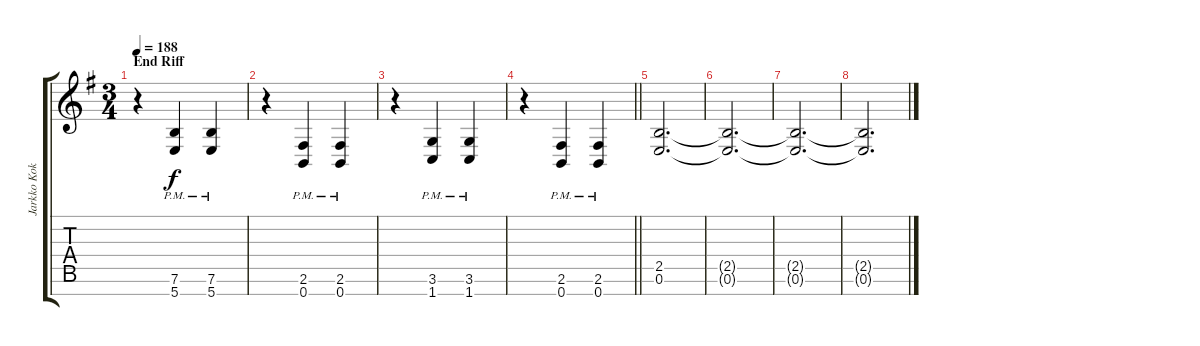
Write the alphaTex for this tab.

\track ("Jarkko Kokko (guitar)" "Jarkko Kok") {instrument distortionguitar}
\staff {score tabs}
\tuning (E4 B3 G3 D3 A2 E2 B1) {hide}
\ts (3 4)
\section ("" "End Riff")
\tempo 188
\clef g2
\ks eminor
r.4{dy f} (7.6{pm} 5.7{pm}).4 (7.6{pm} 5.7{pm}).4 |
r.4 (2.6{pm} 0.7{pm}).4 (2.6{pm} 0.7{pm}).4 |
r.4 (3.6{pm} 1.7{pm}).4 (3.6{pm} 1.7{pm}).4 |
\barLineRight lightlight
r.4 (2.6{pm} 0.7{pm}).4 (2.6{pm} 0.7{pm}).4 |
(2.5 0.6).2{d} |
(2.5{t} 0.6{t}).2{d} |
(2.5{t} 0.6{t}).2{d} |
(2.5{t} 0.6{t}).2{d}
